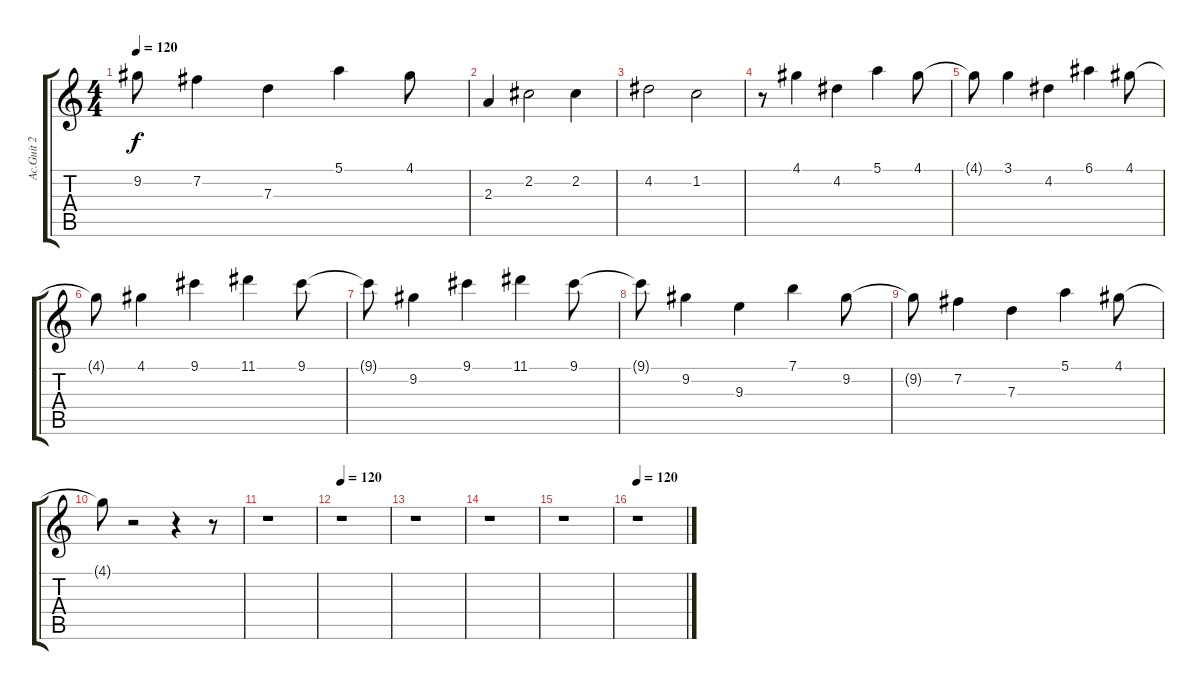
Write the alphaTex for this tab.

\track ("Ac.Guit 2" "Ac.Guit 2") {instrument acousticguitarsteel}
\staff {score tabs}
\tuning (E4 B3 G3 D3 A2 E2) {hide}
\ts (4 4)
\tempo 120
\clef g2
\ks c
9.2{t}.8{dy f} 7.2.4 7.3.4 5.1.4 4.1.8 |
2.3.4 2.2.2 2.2.4 |
4.2.2 1.2.2 |
r.8 4.1.4 4.2.4 5.1.4 4.1.8 |
4.1{t}.8 3.1.4 4.2.4 6.1.4 4.1.8 |
4.1{t}.8 4.1.4 9.1.4 11.1.4 9.1.8 |
9.1{t}.8 9.2.4 9.1.4 11.1.4 9.1.8 |
9.1{t}.8 9.2.4 9.3.4 7.1.4 9.2.8 |
9.2{t}.8 7.2.4 7.3.4 5.1.4 4.1.8 |
4.1{t}.8 r.2 r.4 r.8 |
r.1 |
\tempo 120
r.1 |
r.1 |
r.1 |
r.1 |
\tempo 120
r.1
